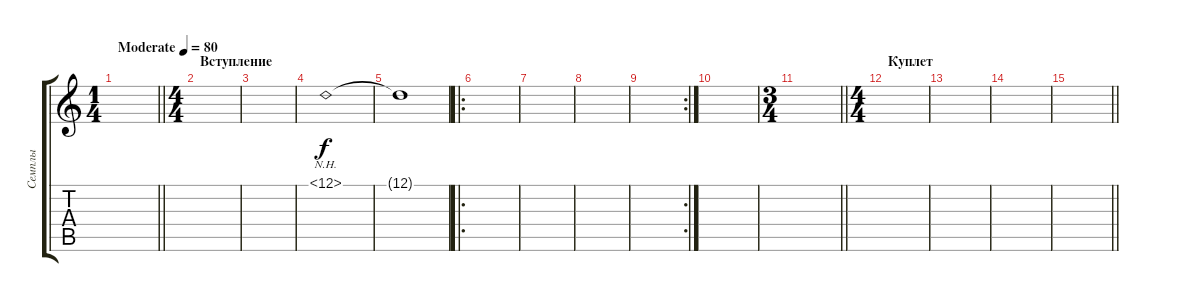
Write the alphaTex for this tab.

\track ("Семплы" "Семплы") {instrument pad5bowed}
\staff {score tabs}
\tuning (D4 A3 F3 C3 G2 D2) {hide}
\ts (1 4)
\tempo (80 "Moderate")
\clef g2
\barLineRight lightlight
\ks c
|
\ts (4 4)
\section ("" "Вступление")
|
|
12.1{nh}.1 |
12.1{t}.1 |
\ro
|
|
|
\rc 2
|
|
\ts (3 4)
\barLineRight lightlight
|
\ts (4 4)
\section ("" "Куплет")
|
|
|
\barLineRight lightlight
